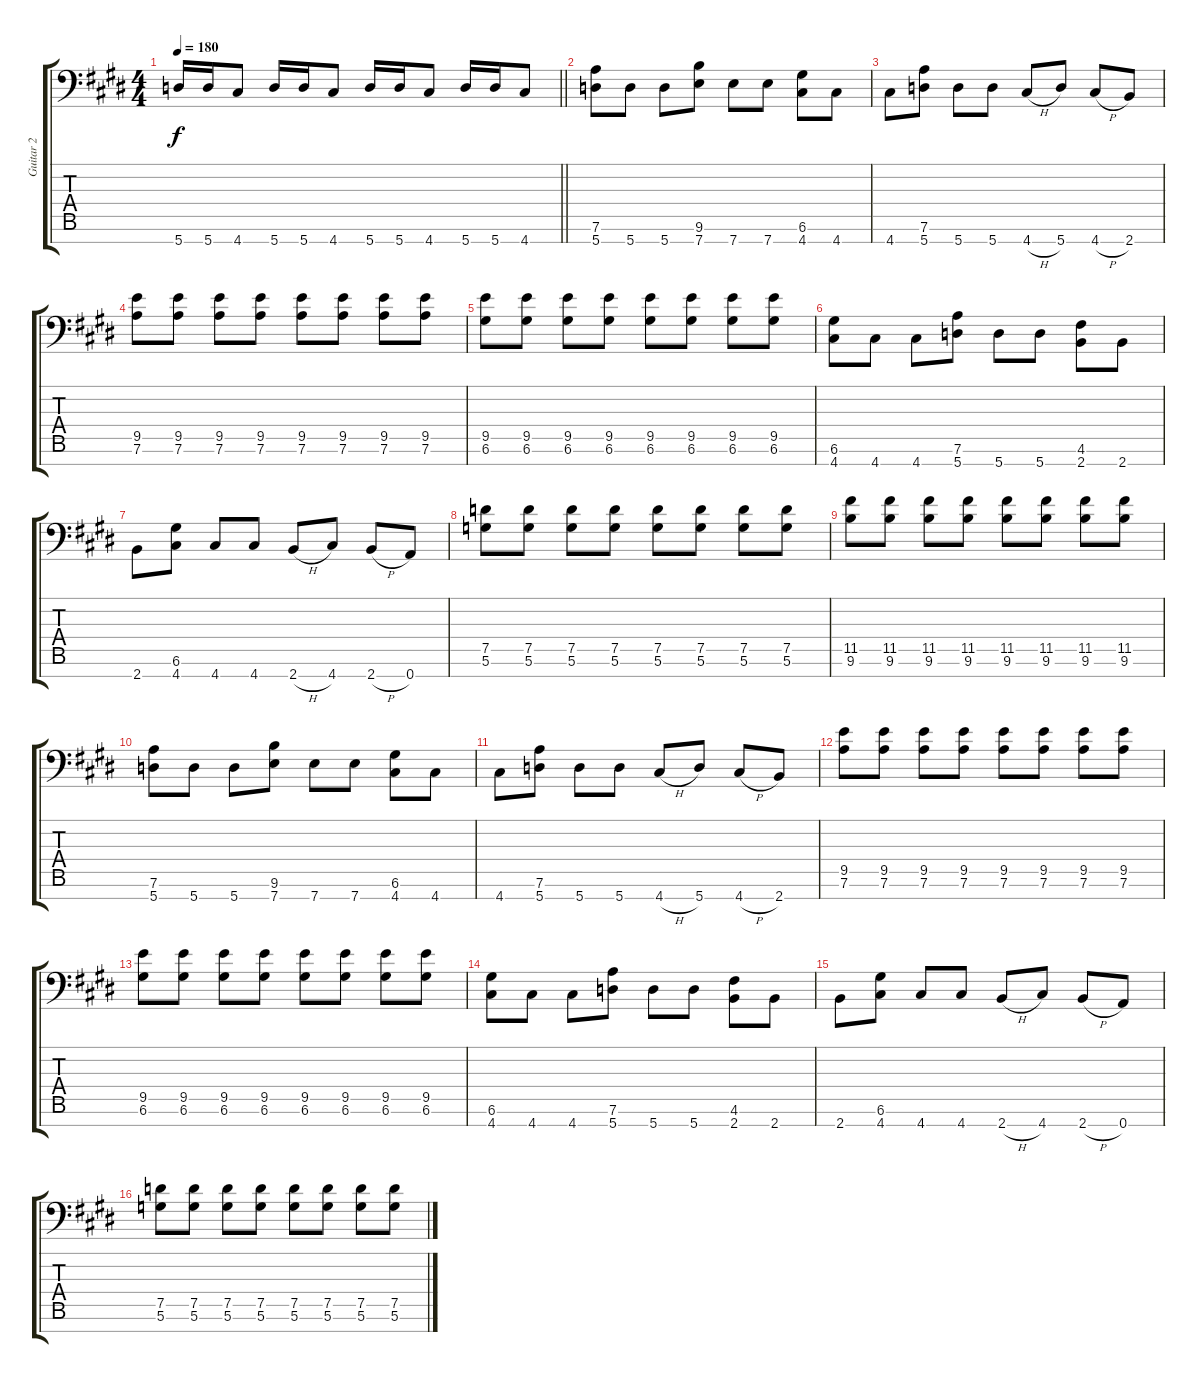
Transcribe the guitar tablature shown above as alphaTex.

\track ("Guitar 2" "Guitar 2") {instrument distortionguitar}
\staff {score tabs}
\tuning (D4 A3 F3 C3 G2 D2 A1) {hide}
\ts (4 4)
\tempo 180
\clef f4
\barLineRight lightlight
\ks c#minor
5.7.16{dy f} 5.7.16 4.7.8 5.7.16 5.7.16 4.7.8 5.7.16 5.7.16 4.7.8 5.7.16 5.7.16 4.7.8 |
(7.6 5.7).8 5.7.8 5.7.8 (9.6 7.7).8 7.7.8 7.7.8 (6.6 4.7).8 4.7.8 |
4.7.8 (7.6 5.7).8 5.7.8 5.7.8 4.7{h}.8 5.7.8 4.7{h}.8 2.7.8 |
(9.5 7.6).8 (9.5 7.6).8 (9.5 7.6).8 (9.5 7.6).8 (9.5 7.6).8 (9.5 7.6).8 (9.5 7.6).8 (9.5 7.6).8 |
(9.5 6.6).8 (9.5 6.6).8 (9.5 6.6).8 (9.5 6.6).8 (9.5 6.6).8 (9.5 6.6).8 (9.5 6.6).8 (9.5 6.6).8 |
(6.6 4.7).8 4.7.8 4.7.8 (7.6 5.7).8 5.7.8 5.7.8 (4.6 2.7).8 2.7.8 |
2.7.8 (6.6 4.7).8 4.7.8 4.7.8 2.7{h}.8 4.7.8 2.7{h}.8 0.7.8 |
(7.5 5.6).8 (7.5 5.6).8 (7.5 5.6).8 (7.5 5.6).8 (7.5 5.6).8 (7.5 5.6).8 (7.5 5.6).8 (7.5 5.6).8 |
(11.5 9.6).8 (11.5 9.6).8 (11.5 9.6).8 (11.5 9.6).8 (11.5 9.6).8 (11.5 9.6).8 (11.5 9.6).8 (11.5 9.6).8 |
(7.6 5.7).8 5.7.8 5.7.8 (9.6 7.7).8 7.7.8 7.7.8 (6.6 4.7).8 4.7.8 |
4.7.8 (7.6 5.7).8 5.7.8 5.7.8 4.7{h}.8 5.7.8 4.7{h}.8 2.7.8 |
(9.5 7.6).8 (9.5 7.6).8 (9.5 7.6).8 (9.5 7.6).8 (9.5 7.6).8 (9.5 7.6).8 (9.5 7.6).8 (9.5 7.6).8 |
(9.5 6.6).8 (9.5 6.6).8 (9.5 6.6).8 (9.5 6.6).8 (9.5 6.6).8 (9.5 6.6).8 (9.5 6.6).8 (9.5 6.6).8 |
(6.6 4.7).8 4.7.8 4.7.8 (7.6 5.7).8 5.7.8 5.7.8 (4.6 2.7).8 2.7.8 |
2.7.8 (6.6 4.7).8 4.7.8 4.7.8 2.7{h}.8 4.7.8 2.7{h}.8 0.7.8 |
(7.5 5.6).8 (7.5 5.6).8 (7.5 5.6).8 (7.5 5.6).8 (7.5 5.6).8 (7.5 5.6).8 (7.5 5.6).8 (7.5 5.6).8
